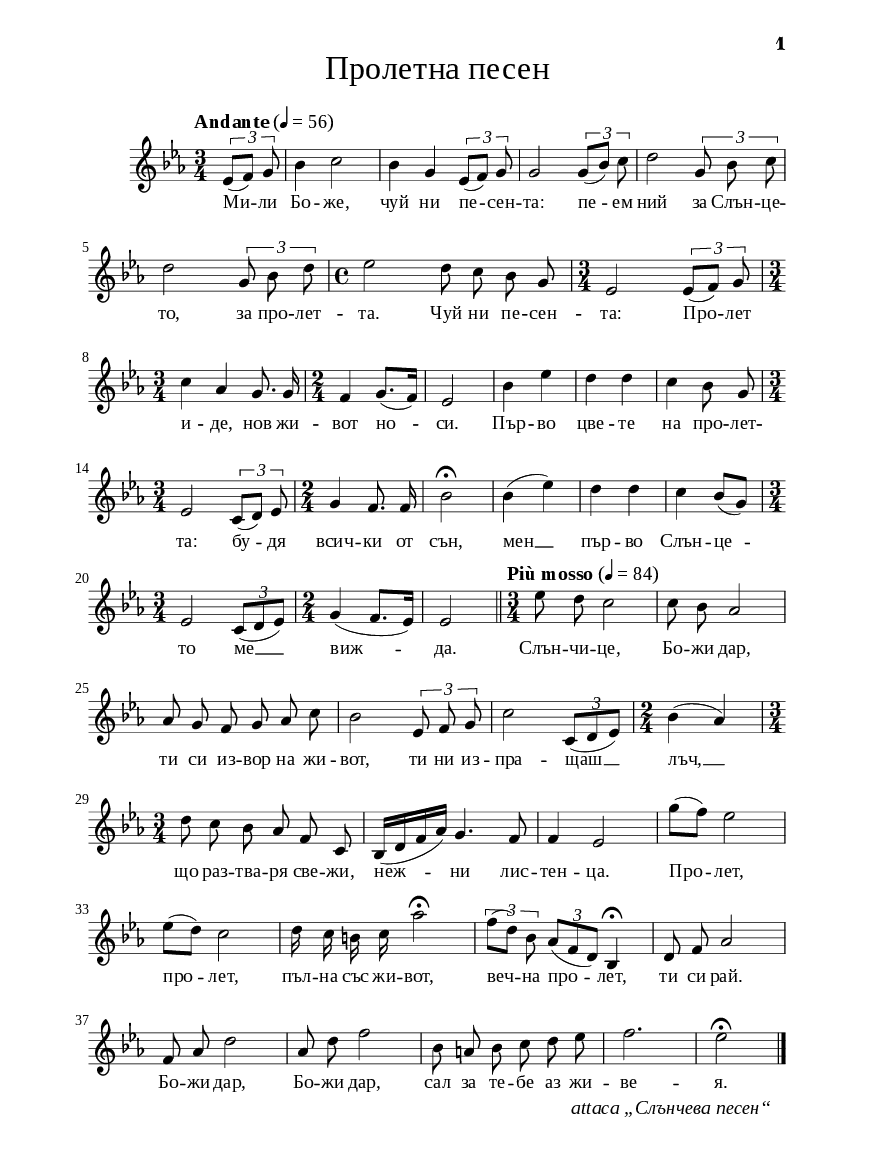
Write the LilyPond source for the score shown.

\version "2.24.4"

\include "include/globals.ily"

\bookpart {
  \label #'ref124
  \tocItem \markup "Пролетна песен"
\paper {
  print-all-headers = ##t
  print-page-number = ##t
  print-first-page-number = ##t


  % put page numbers on the top and change the font style.
  oddHeaderMarkup = \markup
  \fill-line {
    ""
    \unless \on-first-page-of-part \fromproperty #'header:instrument
    \if \should-print-page-number \abs-fontsize #7 { \number \fromproperty #'page:page-number-string }
  }
  %% evenHeaderMarkup would inherit the value of
  %% oddHeaderMarkup if it were not defined here
  evenHeaderMarkup = \markup
  \fill-line {
    \if \should-print-page-number \abs-fontsize #7 { \number \fromproperty #'page:page-number-string }
    \unless \on-first-page-of-part \fromproperty #'header:instrument
    ""
  }

  oddFooterMarkup = \markup ""

  evenFooterMarkup = ""
  left-margin = 1.5\cm
  right-margin = 1.5\cm
  top-margin = 1\cm
  bottom-margin = 1.2\cm
  ragged-bottom = ##t % do not spread the staves to fill the whole vertical space
  top-markup-spacing.basic-distance = 0\mm % margin between page number and system for the first page
  top-system-spacing.basic-distance = 10\mm % margin between page number and system for the other pages

  % change distance between staves
  system-system-spacing =
  #'((basic-distance . 14.5)
     (minimum-distance . 6)
     (padding . 1)
     (stretchability . 12))
}
  \score {
    \include "include/score-layout.ily"

    \new Voice \relative c' {
      \clef treble
      \key es \major
      \time 3/4
      \tempoFunc "Andante" 4 "56"
      \autoBeamOff
      \partial 4
      \times 2/3 { es8 ( [  f8 ) ] g8 } | % 2
      bes4c2 | % 3
      bes4  g4
      \times 2/3  {
        es8 ( [  f8 ) ] g8
      }
      | % 4
      g2
      \times 2/3  {
        g8 ( [  bes8 ) ] c8
      }
      | % 5
      d2
      \tupletUp \times 2/3  {
        g,8   bes8  c8
      }
      \break
      | % 6
      d2
      \times 2/3  {
        g,8 bes8 d8
      }
      | % 7
      \time 4/4
      es2 d8 c8 bes8
      g8 | % 8
      \time 3/4  | % 8
      es2
      \times 2/3  {
        es8 ( [  f8 ) ] g8
      }
      | \time 3/4 % 9

      \break
      c4  as4  g8.  g16 |

      \time 2/4  |
      f4  g8. ( [  f16 ) ] | % 11
      es2 | % 12
      bes'4 es4  | % 13
      d4 d4 | % 14
      c4 bes8  g8 \break  | % 15
      \time 3/4  | % 15
      es2
      \times 2/3  {
        c8 ( [  d8 ) ] es8
      }
      | % 16
      \time 2/4  | % 16
      g4  f8.  f16 | % 17
      bes2 ^\fermata | % 18
      bes4 (es4 ) | % 19
      d4 d4 |
      c4  bes8 ( [  g8 ) ] \break | % 21
      \time 3/4  | % 21
      es2
      \times 2/3  {
        c8 ( [  d8  es8 ) ]
      }
      | % 22
      \time 2/4  | % 22
      g4 (  f8. [  es16 ) ] | % 23
      es2 \bar "||"
      \time 3/4  | % 24
      \tempoFunc "Più mosso" 4 "84" | % 24
      es'8 d8 c2 | % 25
      c8 bes8  as2 \break | % 26
      as8  g8  f8  g8  as8
      c8| % 27
      bes2
      \times 2/3  {
        es,8   f8  g8
      }
      | % 28
      c2
      \times 2/3  {
        c,8 ( [  d8  es8 ) ]
      }
      | % 29
      \time 2/4 bes'4 (  as4 ) | \break
      \time 3/4
      d8c8
      bes8  as8  f8  c8  bes16 (
      [  d16  f16  as16 ) ]  % 31
      g4.  f8  f4  % 32
      es2  |  % 33
      g'8 ( [f8 ) ] es2 | \break % 34
      es8 ( [d8 ) ]c2 | % 35
      d16 c16 b16 c16
      as'2 ^\fermata |   % 36
      \times 2/3  {
        f8 ( [d8 ) ] bes8
      }
      \times 2/3  {
        as8 ( [  f8  d8 ) ]
      }
      bes4 ^\fermata | % 37
      d8 f8 as2 \break | % 38
      f8 as8  d2 | % 39
      as8  d8  f2 |
      bes,8 a8  bes8  c8
      d8  es8 | % 41
      f2. | % 42
      es2 \fermata \bar "|."

    }
    \addlyrics {
      Ми  -- ли Бо -- же, чуй ни пе
      -- сен -- та: пе -- ем ний
      за Слън -- це -- то, за про -- лет
      -- та. Чуй ни пе -- сен -- та: Про
      -- лет и -- де, нов жи -- вот но
      -- си. Пър -- во цве -- те на
      про -- лет -- та: бу  -- дя всич
      -- ки от сън, мен __  пър -- во
      Слън -- це -- то ме  __ виж
      --  да. Слън -- чи -- це, Бо --
      жи дар, ти си из -- вор на жи --
      вот, ти ни из -- пра -- щаш __
      лъч, __ що раз -- тва -- ря све --
      жи, неж --   ни лис -- тен
      -- ца. Про -- лет, про -- лет,
      пъл -- на със жи -- вот, веч  --
      на про --  лет, ти си рай.
      Бо -- жи дар, Бо -- жи дар, сал
      за те -- бе аз жи -- ве -- я.}

      \header {
        title = \titleFunc #'ref_desc_12 "Пролетна песен" "Proletna pesen"
      }

      \midi{}

    } % score

    \markup \italic \dc-one-nobold "attaca „Слънчева песен“"



  } % bookpart
